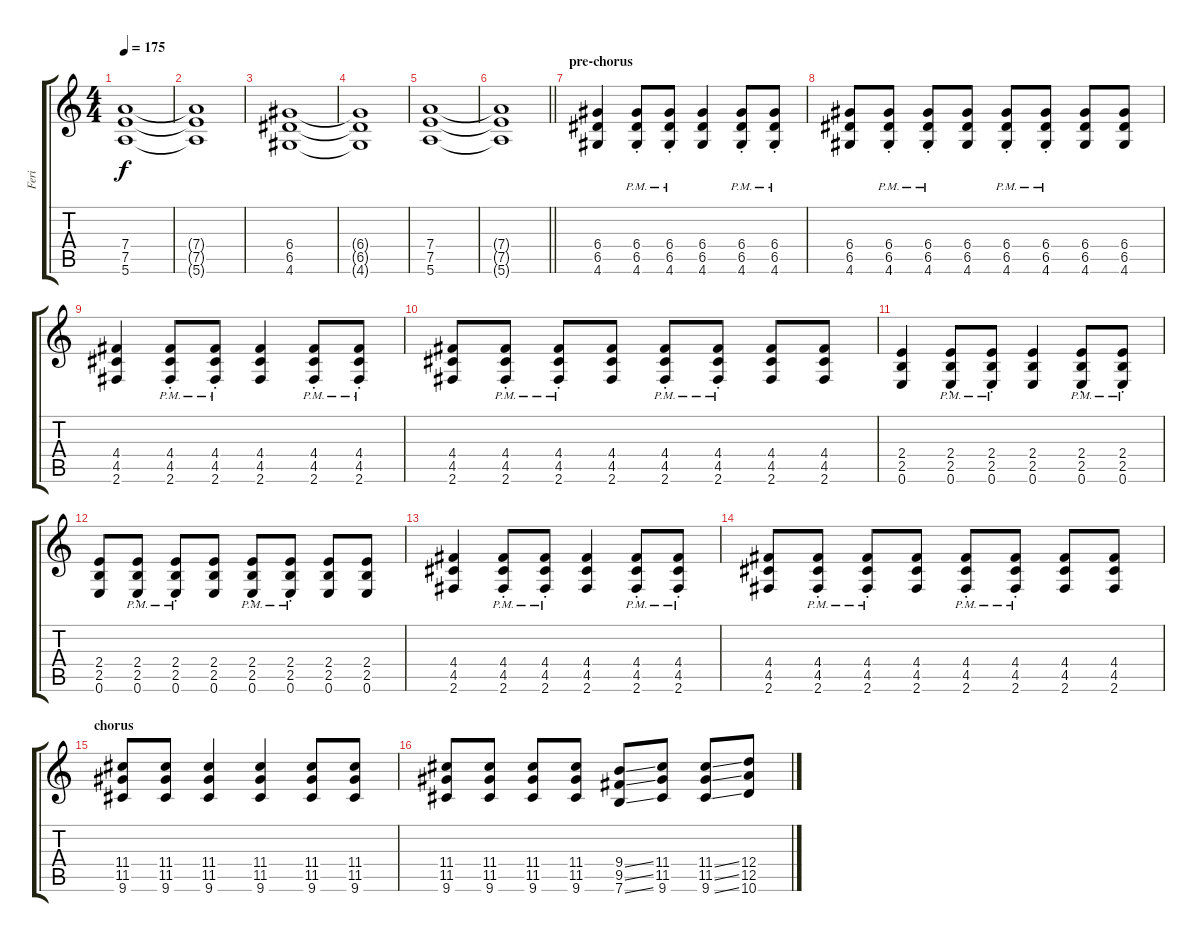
\track ("Feri" "Feri") {instrument distortionguitar}
\staff {score tabs}
\tuning (E4 B3 G3 D3 A2 E2) {hide}
\ts (4 4)
\tempo 175
\clef g2
\ks c
(7.4 7.5 5.6).1{dy f} |
(7.4{t} 7.5{t} 5.6{t}).1 |
(6.4 6.5 4.6).1 |
(6.4{t} 6.5{t} 4.6{t}).1 |
(7.4 7.5 5.6).1 |
\barLineRight lightlight
(7.4{t} 7.5{t} 5.6{t}).1 |
\section ("" "pre-chorus")
(6.4 6.5 4.6).4 (6.4{pm st} 6.5{pm st} 4.6{pm st}).8 (6.4{pm st} 6.5{pm st} 4.6{pm st}).8 (6.4 6.5 4.6).4 (6.4{pm st} 6.5{pm st} 4.6{pm st}).8 (6.4{pm st} 6.5{pm st} 4.6{pm st}).8 |
(6.4 6.5 4.6).8 (6.4{pm st} 6.5{pm st} 4.6{pm st}).8 (6.4{pm st} 6.5{pm st} 4.6{pm st}).8 (6.4 6.5 4.6).8 (6.4{pm st} 6.5{pm st} 4.6{pm st}).8 (6.4{pm st} 6.5{pm st} 4.6{pm st}).8 (6.4 6.5 4.6).8 (6.4 6.5 4.6).8 |
(4.4 4.5 2.6).4 (4.4{pm st} 4.5{pm st} 2.6{pm st}).8 (4.4{pm st} 4.5{pm st} 2.6{pm st}).8 (4.4 4.5 2.6).4 (4.4{pm st} 4.5{pm st} 2.6{pm st}).8 (4.4{pm st} 4.5{pm st} 2.6{pm st}).8 |
(4.4 4.5 2.6).8 (4.4{pm st} 4.5{pm st} 2.6{pm st}).8 (4.4{pm st} 4.5{pm st} 2.6{pm st}).8 (4.4 4.5 2.6).8 (4.4{pm st} 4.5{pm st} 2.6{pm st}).8 (4.4{pm st} 4.5{pm st} 2.6{pm st}).8 (4.4 4.5 2.6).8 (4.4 4.5 2.6).8 |
(2.4 2.5 0.6).4 (2.4{pm st} 2.5{pm st} 0.6{pm st}).8 (2.4{pm st} 2.5{pm st} 0.6{pm st}).8 (2.4 2.5 0.6).4 (2.4{pm st} 2.5{pm st} 0.6{pm st}).8 (2.4{pm st} 2.5{pm st} 0.6{pm st}).8 |
(2.4 2.5 0.6).8 (2.4{pm st} 2.5{pm st} 0.6{pm st}).8 (2.4{pm st} 2.5{pm st} 0.6{pm st}).8 (2.4 2.5 0.6).8 (2.4{pm st} 2.5{pm st} 0.6{pm st}).8 (2.4{pm st} 2.5{pm st} 0.6{pm st}).8 (2.4 2.5 0.6).8 (2.4 2.5 0.6).8 |
(4.4 4.5 2.6).4 (4.4{pm st} 4.5{pm st} 2.6{pm st}).8 (4.4{pm st} 4.5{pm st} 2.6{pm st}).8 (4.4 4.5 2.6).4 (4.4{pm st} 4.5{pm st} 2.6{pm st}).8 (4.4{pm st} 4.5{pm st} 2.6{pm st}).8 |
(4.4 4.5 2.6).8 (4.4{pm st} 4.5{pm st} 2.6{pm st}).8 (4.4{pm st} 4.5{pm st} 2.6{pm st}).8 (4.4 4.5 2.6).8 (4.4{pm st} 4.5{pm st} 2.6{pm st}).8 (4.4{pm st} 4.5{pm st} 2.6{pm st}).8 (4.4 4.5 2.6).8 (4.4 4.5 2.6).8 |
\section ("" "chorus")
(11.4 11.5 9.6).8 (11.4 11.5 9.6).8 (11.4 11.5 9.6).4 (11.4 11.5 9.6).4 (11.4 11.5 9.6).8 (11.4 11.5 9.6).8 |
(11.4 11.5 9.6).8 (11.4 11.5 9.6).8 (11.4 11.5 9.6).8 (11.4 11.5 9.6).8 (9.4{ss} 9.5{ss} 7.6{ss}).8 (11.4 11.5 9.6).8 (11.4{ss} 11.5{ss} 9.6{ss}).8 (12.4 12.5 10.6).8
